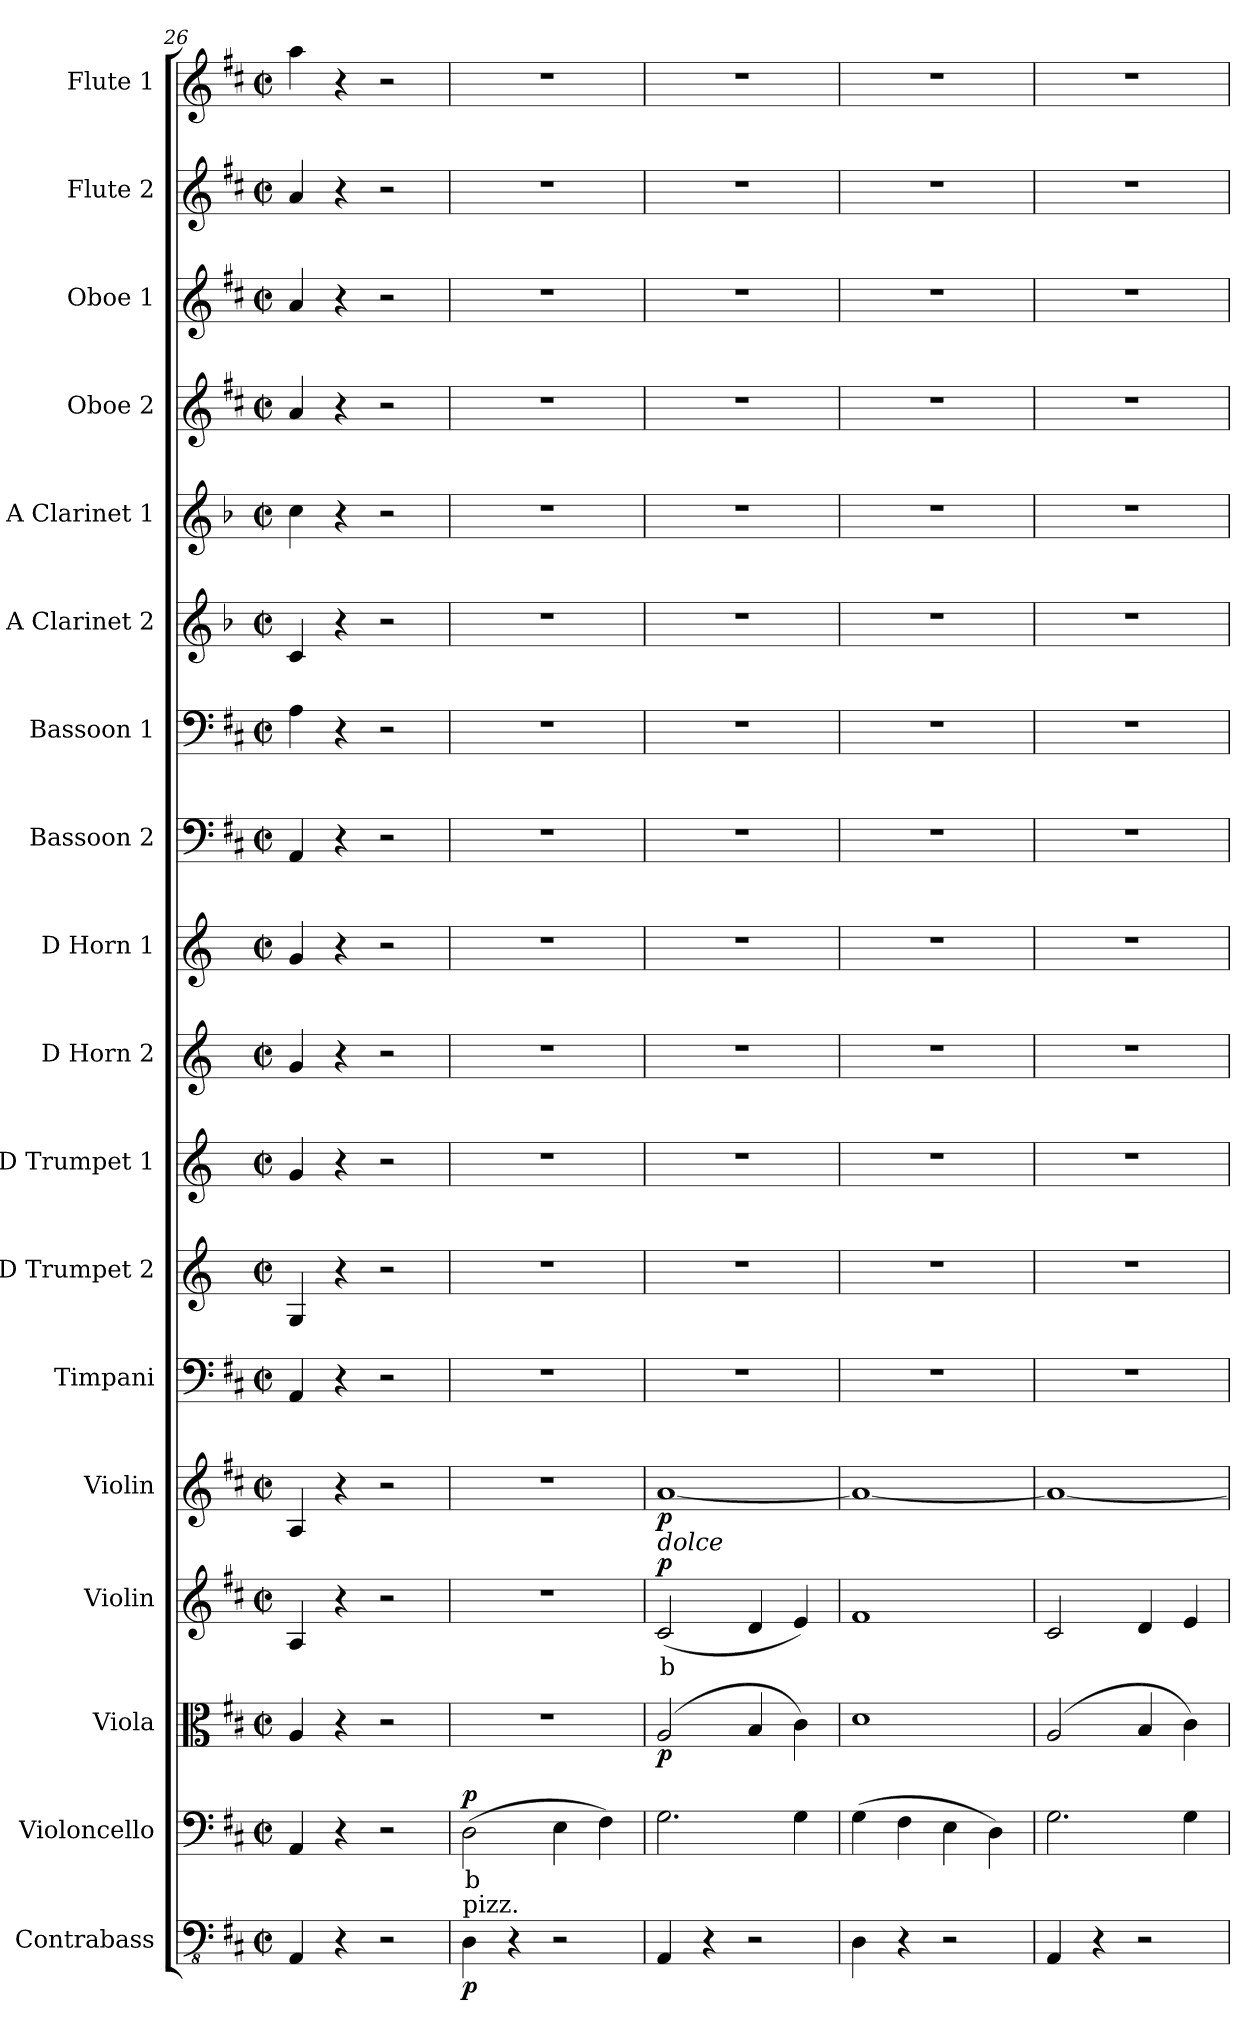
**kern	**dynam	**kern	**text	**dynam	**kern	**dynam	**kern	**text	**dynam	**kern	**dynam	**kern	**kern	**kern	**kern	**kern	**kern	**kern	**kern	**kern	**kern	**kern	**kern	**kern
*part18	*part18	*part17	*part17	*part17	*part16	*part16	*part15	*part15	*part15	*part14	*part14	*part13	*part12	*part11	*part10	*part9	*part8	*part7	*part6	*part5	*part4	*part3	*part2	*part1
*staff18	*staff18	*staff17	*staff17	*staff17	*staff16	*staff16	*staff15	*staff15	*staff15	*staff14	*staff14	*staff13	*staff12	*staff11	*staff10	*staff9	*staff8	*staff7	*staff6	*staff5	*staff4	*staff3	*staff2	*staff1
*I"Contrabass	*	*I"Violoncello	*	*	*I"Viola	*	*I"Violin	*	*	*I"Violin	*	*I"Timpani	*I"D Trumpet 2	*I"D Trumpet 1	*I"D Horn 2	*I"D Horn 1	*I"Bassoon 2	*I"Bassoon 1	*I"A Clarinet 2	*I"A Clarinet 1	*I"Oboe 2	*I"Oboe 1	*I"Flute 2	*I"Flute 1
*I'Cb	*	*I'Vc	*	*	*I'Vla	*	*I'Vln	*	*	*I'Vln	*	*I'Timp	*I'Tpt 2	*I'Tpt 1	*I'Hn 2	*I'Hn 1	*I'Bsn 2	*I'Bsn 1	*I'Cl 2	*I'Cl 1	*I'Ob 2	*I'Ob 1	*I'Fl 2	*I'Fl 1
*clefFv4	*	*clefF4	*	*	*clefC3	*	*clefG2	*	*	*clefG2	*	*clefF4	*clefG2	*clefG2	*clefG2	*clefG2	*clefF4	*clefF4	*clefG2	*clefG2	*clefG2	*clefG2	*clefG2	*clefG2
*	*	*	*	*	*	*	*	*	*	*	*	*	*ITrd-1c-2	*ITrd-1c-2	*ITrd6c10	*ITrd6c10	*	*	*ITrd2c3	*ITrd2c3	*	*	*	*
*k[f#c#]	*	*k[f#c#]	*	*	*k[f#c#]	*	*k[f#c#]	*	*	*k[f#c#]	*	*k[f#c#]	*k[f#c#]	*k[f#c#]	*k[f#c#]	*k[f#c#]	*k[f#c#]	*k[f#c#]	*k[f#c#]	*k[f#c#]	*k[f#c#]	*k[f#c#]	*k[f#c#]	*k[f#c#]
*M2/2	*	*M2/2	*	*	*M2/2	*	*M2/2	*	*	*M2/2	*	*M2/2	*M2/2	*M2/2	*M2/2	*M2/2	*M2/2	*M2/2	*M2/2	*M2/2	*M2/2	*M2/2	*M2/2	*M2/2
*met(c|)	*	*met(c|)	*	*	*met(c|)	*	*met(c|)	*	*	*met(c|)	*	*met(c|)	*met(c|)	*met(c|)	*met(c|)	*met(c|)	*met(c|)	*met(c|)	*met(c|)	*met(c|)	*met(c|)	*met(c|)	*met(c|)	*met(c|)
=26	=26	=26	=26	=26	=26	=26	=26	=26	=26	=26	=26	=26	=26	=26	=26	=26	=26	=26	=26	=26	=26	=26	=26	=26
4AAA/	.	4AA/	.	.	4A/	.	4A/	.	.	4A/	.	4AA/	4A/	4a/	4A/	4A/	4AA/	4A\	4A/	4a\	4a/	4a/	4a/	4aa\
4r	.	4r	.	.	4r	.	4r	.	.	4r	.	4r	4r	4r	4r	4r	4r	4r	4r	4r	4r	4r	4r	4r
2r	.	2r	.	.	2r	.	2r	.	.	2r	.	2r	2r	2r	2r	2r	2r	2r	2r	2r	2r	2r	2r	2r
=27	=27	=27	=27	=27	=27	=27	=27	=27	=27	=27	=27	=27	=27	=27	=27	=27	=27	=27	=27	=27	=27	=27	=27	=27
!LO:TX:a:t=pizz.	!	!	!	!	!	!	!	!	!	!	!	!	!	!	!	!	!	!	!	!	!	!	!	!
!	!LO:DY:b	!	!LO:LY:b:color=#FF0000	!LO:DY:b	!	!	!	!	!	!	!	!	!	!	!	!	!	!	!	!	!	!	!	!
4DD\	p	(>2D\	b	p	1r	.	1r	.	.	1r	.	1r	1r	1r	1r	1r	1r	1r	1r	1r	1r	1r	1r	1r
4r	.	.	.	.	.	.	.	.	.	.	.	.	.	.	.	.	.	.	.	.	.	.	.	.
2r	.	4E\	.	.	.	.	.	.	.	.	.	.	.	.	.	.	.	.	.	.	.	.	.	.
.	.	4F#\)	.	.	.	.	.	.	.	.	.	.	.	.	.	.	.	.	.	.	.	.	.	.
=28	=28	=28	=28	=28	=28	=28	=28	=28	=28	=28	=28	=28	=28	=28	=28	=28	=28	=28	=28	=28	=28	=28	=28	=28
!	!	!	!	!	!	!	!	!	!	!LO:TX:b:i:t=dolce	!	!	!	!	!	!	!	!	!	!	!	!	!	!
!	!	!	!	!	!	!LO:DY:b	!	!LO:LY:b:color=#FF0000	!LO:DY:b	!	!LO:DY:b	!	!	!	!	!	!	!	!	!	!	!	!	!
4AAA/	.	2.G\	.	.	(>2A/	p	(<2c#/	b	p	[1a	p	1r	1r	1r	1r	1r	1r	1r	1r	1r	1r	1r	1r	1r
4r	.	.	.	.	.	.	.	.	.	.	.	.	.	.	.	.	.	.	.	.	.	.	.	.
2r	.	.	.	.	4B/	.	4d/	.	.	.	.	.	.	.	.	.	.	.	.	.	.	.	.	.
.	.	4G\	.	.	4c#\)	.	4e/)	.	.	.	.	.	.	.	.	.	.	.	.	.	.	.	.	.
=29	=29	=29	=29	=29	=29	=29	=29	=29	=29	=29	=29	=29	=29	=29	=29	=29	=29	=29	=29	=29	=29	=29	=29	=29
4DD\	.	(>4G\	.	.	1d	.	1f#	.	.	1a_	.	1r	1r	1r	1r	1r	1r	1r	1r	1r	1r	1r	1r	1r
4r	.	4F#\	.	.	.	.	.	.	.	.	.	.	.	.	.	.	.	.	.	.	.	.	.	.
2r	.	4E\	.	.	.	.	.	.	.	.	.	.	.	.	.	.	.	.	.	.	.	.	.	.
.	.	4D\)	.	.	.	.	.	.	.	.	.	.	.	.	.	.	.	.	.	.	.	.	.	.
=30	=30	=30	=30	=30	=30	=30	=30	=30	=30	=30	=30	=30	=30	=30	=30	=30	=30	=30	=30	=30	=30	=30	=30	=30
4AAA/	.	2.G\	.	.	(>2A/	.	2c#/	.	.	1a_	.	1r	1r	1r	1r	1r	1r	1r	1r	1r	1r	1r	1r	1r
4r	.	.	.	.	.	.	.	.	.	.	.	.	.	.	.	.	.	.	.	.	.	.	.	.
2r	.	.	.	.	4B/	.	4d/	.	.	.	.	.	.	.	.	.	.	.	.	.	.	.	.	.
.	.	4G\	.	.	4c#\)	.	4e/	.	.	.	.	.	.	.	.	.	.	.	.	.	.	.	.	.
=	=	=	=	=	=	=	=	=	=	=	=	=	=	=	=	=	=	=	=	=	=	=	=	=
*-	*-	*-	*-	*-	*-	*-	*-	*-	*-	*-	*-	*-	*-	*-	*-	*-	*-	*-	*-	*-	*-	*-	*-	*-
